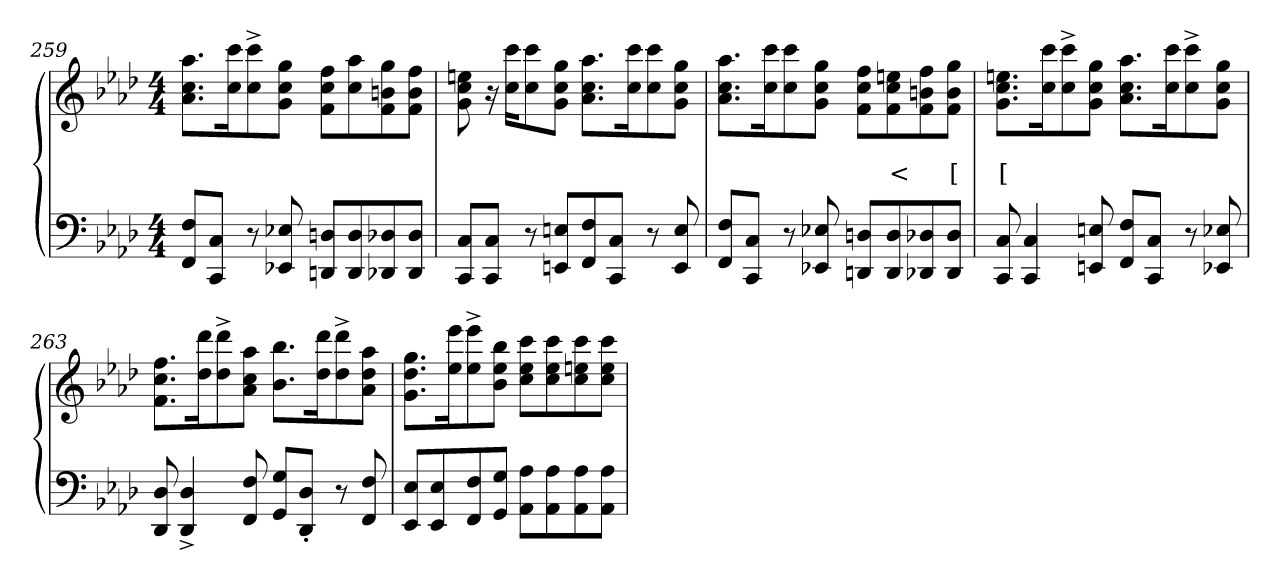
**kern	**kern	**text	**text
*part2	*part1	*part1	*part1
*staff2	*staff1	*staff1	*staff1
*clefF4	*clefG2	*	*
*k[b-e-a-d-]	*k[b-e-a-d-]	*	*
*M4/4	*M4/4	*	*
=259	=259	=259	=259
8F 8FFL	8.aa- 8.cc 8.a-L	.	.
8C 8CCJ	.	.	.
.	16ccc 16cc	.	.
8r	8ccc^> 8cc^>	.	.
8E-X 8EE-X	8gg 8cc 8gJ	.	.
8Dn 8DDnL	8ff 8cc 8fL	.	.
8D 8DD	8aa- 8cc	.	.
8D-X 8DD-X	8gg 8bn 8f	.	.
8D- 8DD-J	8ff 8b 8fJ	.	.
=260	=260	=260	=260
8C 8CCL	8een 8cc 8g	.	.
8C 8CCJ	16r	.	.
.	16ccc 16ccKL	.	.
8r	8ccc 8cc	.	.
8En 8EEnL	8gg 8cc 8gJ	.	.
8F 8FF	8.aa- 8.cc 8.a-L	.	.
8C 8CCJ	.	.	.
.	16ccc 16cc	.	.
8r	8ccc 8cc	.	.
8E 8EE	8gg 8cc 8gJ	.	.
=261	=261	=261	=261
8F 8FFL	8.aa- 8.cc 8.a-L	.	.
8C 8CCJ	.	.	.
.	16ccc 16cc	.	.
8r	8ccc 8cc	.	.
8E-X 8EE-X	8gg 8cc 8gJ	.	.
8Dn 8DDnL	8ff 8cc 8fL	.	.
8D 8DD	8een 8cc 8f	.	<
8D-X 8DD-X	8ff 8bn 8f	.	.
8D- 8DD-J	8gg 8b 8fJ	.	[
=262	=262	=262	=262
8C 8CC	8.een 8.cc 8.gL	.	[
4C 4CC	.	.	.
.	16ccc 16cc	.	.
.	8ccc^> 8cc^>	.	.
8En 8EEn	8gg 8cc 8gJ	.	.
8F 8FFL	8.aa- 8.cc 8.a-L	.	.
8C 8CCJ	.	.	.
.	16ccc 16cc	.	.
8r	8ccc^> 8cc^>	.	.
8E-X 8EE-X	8gg 8cc 8gJ	.	.
=263	=263	=263	=263
8D- 8DD-	8.ff 8.cc 8.fL	.	.
4D-^> 4DD-^>	.	.	.
.	16ddd- 16dd-	.	.
.	8ddd-^> 8dd-^>	.	.
8F 8FF	8aa- 8cc 8a-J	.	.
8G 8GGL	8.bb- 8.b-L	.	.
8D-'> 8DD-'>J	.	.	.
.	16ddd- 16dd-	.	.
8r	8ddd-^> 8dd-^>	.	.
8F 8FF	8aa- 8dd- 8a-J	.	.
=264	=264	=264	=264
8E- 8EE-L	8.gg 8.dd- 8.gL	.	.
8E- 8EE-	.	.	.
.	16eee- 16ee-	.	.
8F 8FF	8eee-^> 8ee-^>	.	.
8G 8GGJ	8bb- 8ee- 8b-J	.	.
8A-\ 8AA-\L	8ccc 8ee- 8ccL	.	.
8A-\ 8AA-\	8ccc 8ee- 8cc	.	.
8A- 8AA-	8ccc 8een 8cc	.	.
8A- 8AA-J	8ccc 8ee 8ccJ	.	.
=	=	=	=
*-	*-	*-	*-
